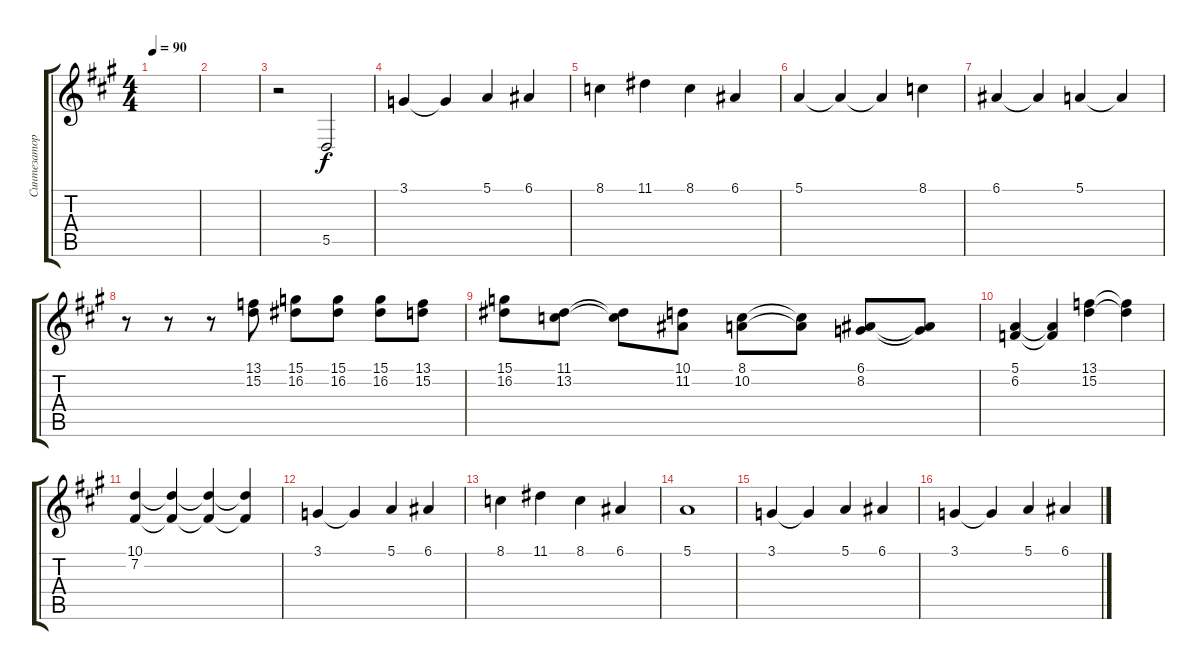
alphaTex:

\track ("Синтезатор" "Синтезатор") {instrument reversecymbal}
\staff {score tabs}
\tuning (E4 B3 G3 D3 A2 E2) {hide}
\ts (4 4)
\tempo 90
\clef g2
\ks f#minor
|
|
r.2 5.5.2 |
3.1.4{volume 6 instrument lead2sawtooth} 3.1{t}.4 5.1.4 6.1.4 |
8.1.4 11.1.4 8.1.4 6.1.4 |
5.1.4 5.1{t}.4 5.1{t}.4 8.1.4 |
6.1.4 6.1{t}.4 5.1.4 5.1{t}.4 |
r.8 r.8 r.8 (13.1 15.2).8 (15.1 16.2).8 (15.1 16.2).8 (15.1 16.2).8 (13.1 15.2).8 |
(15.1 16.2).8 (11.1 13.2).8 (11.1{t} 13.2{t}).8 (10.1 11.2).8 (8.1 10.2).8 (8.1{t} 10.2{t}).8 (6.1 8.2).8 (6.1{t} 8.2{t}).8 |
(5.1 6.2).4 (5.1{t} 6.2{t}).4 (13.1 15.2).4 (13.1{t} 15.2{t}).4 |
(10.1 7.2).4 (10.1{t} 7.2{t}).4 (10.1{t} 7.2{t}).4 (10.1{t} 7.2{t}).4 |
3.1.4 3.1{t}.4 5.1.4 6.1.4 |
8.1.4 11.1.4 8.1.4 6.1.4 |
5.1.1 |
3.1.4 3.1{t}.4 5.1.4 6.1.4 |
3.1.4 3.1{t}.4 5.1.4 6.1.4
